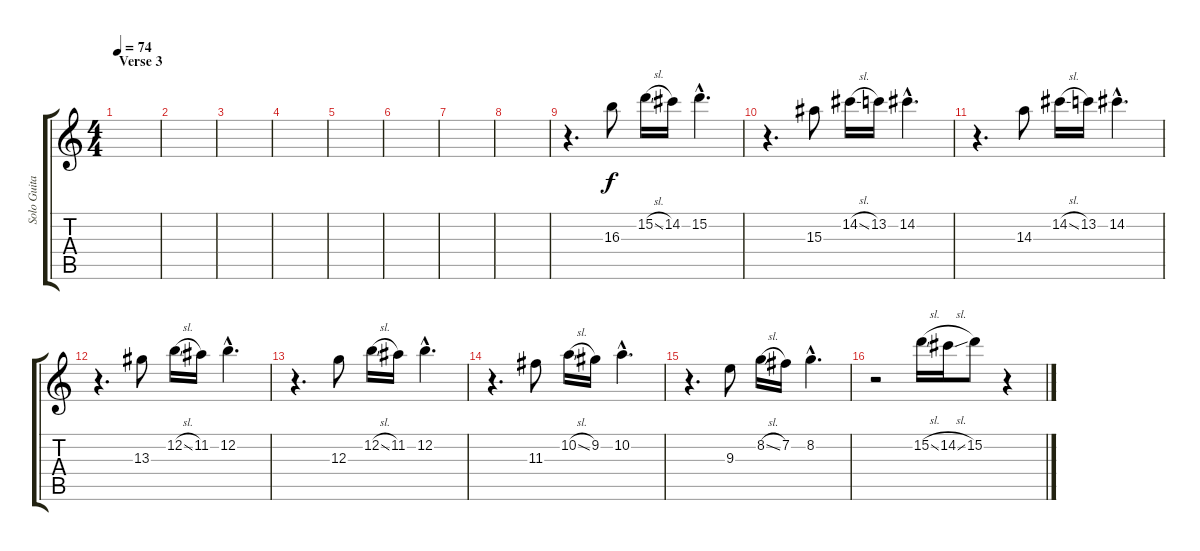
\track ("Solo Guitar #2" "Solo Guita") {instrument distortionguitar}
\staff {score tabs}
\tuning (E4 B3 G3 D3 A2 E2) {hide}
\ts (4 4)
\section ("" "Verse 3")
\tempo 74
\clef g2
\ks c
|
|
|
|
|
|
|
|
r.4{d volume 12} 16.3.8 15.2{sl}.16 14.2.16 15.2{hac}.4{d} |
r.4{d} 15.3.8 14.2{sl}.16 13.2.16 14.2{hac}.4{d} |
r.4{d} 14.3.8 14.2{sl}.16 13.2.16 14.2{hac}.4{d} |
r.4{d} 13.3.8 12.2{sl}.16 11.2.16 12.2{hac}.4{d} |
r.4{d} 12.3.8 12.2{sl}.16 11.2.16 12.2{hac}.4{d} |
r.4{d} 11.3.8 10.2{sl}.16 9.2.16 10.2{hac}.4{d} |
r.4{d} 9.3.8 8.2{sl}.16 7.2.16 8.2{hac}.4{d} |
r.2 15.2{sl}.16 14.2{sl}.16 15.2.8 r.4
